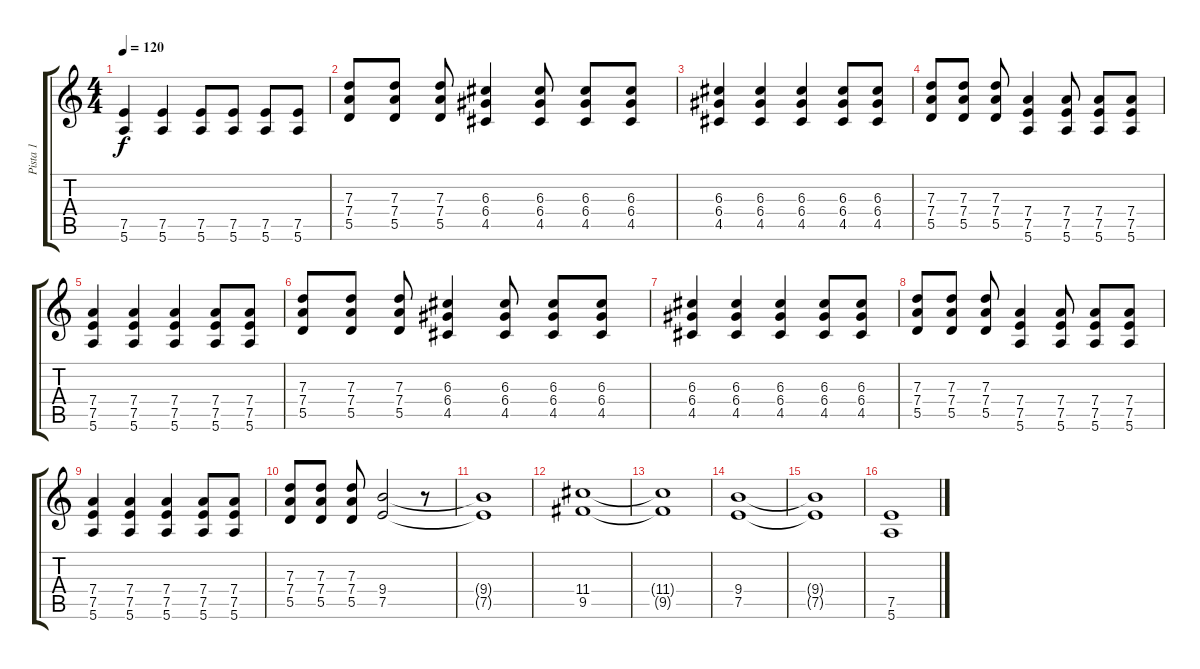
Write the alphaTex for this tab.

\track ("Pista 1" "Pista 1") {instrument overdrivenguitar}
\staff {score tabs}
\tuning (E4 B3 G3 D3 A2 E2) {hide}
\ts (4 4)
\tempo 120
\clef g2
\ks c
(7.5 5.6).4{dy f} (7.5 5.6).4 (7.5 5.6).8 (7.5 5.6).8 (7.5 5.6).8 (7.5 5.6).8 |
(7.3 7.4 5.5).8 (7.3 7.4 5.5).8 (7.3 7.4 5.5).8 (6.3 6.4 4.5).4 (6.3 6.4 4.5).8 (6.3 6.4 4.5).8 (6.3 6.4 4.5).8 |
(6.3 6.4 4.5).4 (6.3 6.4 4.5).4 (6.3 6.4 4.5).4 (6.3 6.4 4.5).8 (6.3 6.4 4.5).8 |
(7.3 7.4 5.5).8 (7.3 7.4 5.5).8 (7.3 7.4 5.5).8 (7.4 7.5 5.6).4 (7.4 7.5 5.6).8 (7.4 7.5 5.6).8 (7.4 7.5 5.6).8 |
(7.4 7.5 5.6).4 (7.4 7.5 5.6).4 (7.4 7.5 5.6).4 (7.4 7.5 5.6).8 (7.4 7.5 5.6).8 |
(7.3 7.4 5.5).8 (7.3 7.4 5.5).8 (7.3 7.4 5.5).8 (6.3 6.4 4.5).4 (6.3 6.4 4.5).8 (6.3 6.4 4.5).8 (6.3 6.4 4.5).8 |
(6.3 6.4 4.5).4 (6.3 6.4 4.5).4 (6.3 6.4 4.5).4 (6.3 6.4 4.5).8 (6.3 6.4 4.5).8 |
(7.3 7.4 5.5).8 (7.3 7.4 5.5).8 (7.3 7.4 5.5).8 (7.4 7.5 5.6).4 (7.4 7.5 5.6).8 (7.4 7.5 5.6).8 (7.4 7.5 5.6).8 |
(7.4 7.5 5.6).4 (7.4 7.5 5.6).4 (7.4 7.5 5.6).4 (7.4 7.5 5.6).8 (7.4 7.5 5.6).8 |
(7.3 7.4 5.5).8 (7.3 7.4 5.5).8 (7.3 7.4 5.5).8 (9.4 7.5).2 r.8 |
(9.4{t} 7.5{t}).1 |
(11.4 9.5).1 |
(11.4{t} 9.5{t}).1 |
(9.4 7.5).1 |
(9.4{t} 7.5{t}).1 |
(7.5 5.6).1
